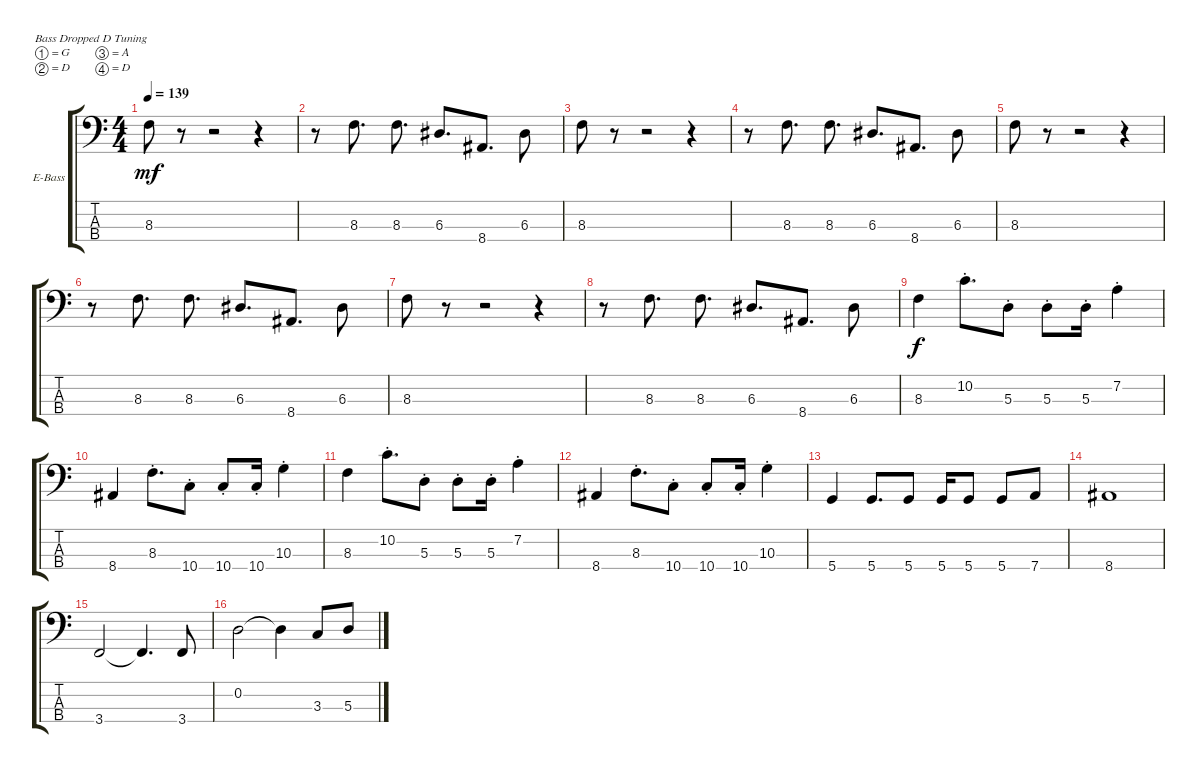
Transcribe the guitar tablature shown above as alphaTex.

\defaultSystemsLayout 4
\bracketExtendMode groupsimilarinstruments
\firstSystemTrackNameOrientation horizontal
\otherSystemsTrackNameOrientation horizontal
\track ("Electric Bass" "E-Bass") {instrument electricbassfinger}
\staff {score tabs}
\tuning (G2 D2 A1 D1)
\ts (4 4)
\tempo 139
\clef f4
\ks c
8.3.8{dy mf} r.8 r.2 r.4 |
r.8 8.3.8{d} 8.3.8{d} 6.3.8{d} 8.4.8{d} 6.3.8 |
8.3.8 r.8 r.2 r.4 |
r.8 8.3.8{d} 8.3.8{d} 6.3.8{d} 8.4.8{d} 6.3.8 |
8.3.8 r.8 r.2 r.4 |
r.8 8.3.8{d} 8.3.8{d} 6.3.8{d} 8.4.8{d} 6.3.8 |
8.3.8 r.8 r.2 r.4 |
r.8 8.3.8{d} 8.3.8{d} 6.3.8{d} 8.4.8{d} 6.3.8 |
8.3.4{dy f} 10.2{st}.8{d} 5.3{st}.8 5.3{st}.8 5.3{st}.16 7.2{st}.4 |
8.4.4 8.3{st}.8{d} 10.4{st}.8 10.4{st}.8 10.4{st}.16 10.3{st}.4 |
8.3.4 10.2{st}.8{d} 5.3{st}.8 5.3{st}.8 5.3{st}.16 7.2{st}.4 |
8.4.4 8.3{st}.8{d} 10.4{st}.8 10.4{st}.8 10.4{st}.16 10.3{st}.4 |
5.4.4 5.4.8{d} 5.4.8 5.4.16 5.4.8 5.4.8 7.4.8 |
8.4.1 |
3.4.2 3.4{t}.4{d} 3.4.8 |
0.2.2 0.2{t}.4 3.3.8 5.3.8
